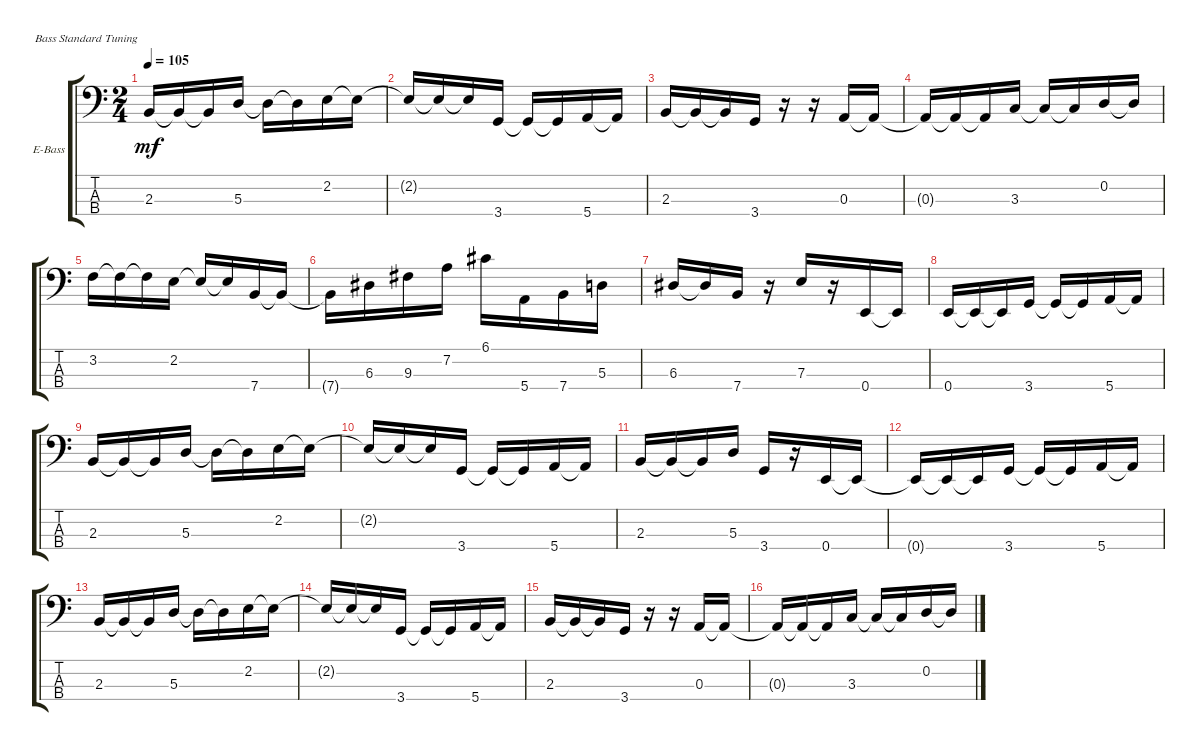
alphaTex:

\defaultSystemsLayout 4
\bracketExtendMode groupsimilarinstruments
\firstSystemTrackNameOrientation horizontal
\otherSystemsTrackNameOrientation horizontal
\track ("Anthony Jackson" "E-Bass") {instrument electricbassfinger}
\staff {score tabs}
\tuning (G2 D2 A1 E1)
\ts (2 4)
\tempo 105
\clef f4
\ks c
2.3.16{dy mf} 2.3{t}.16 2.3{t}.16 5.3.16 5.3{t}.16 5.3{t}.16 2.2.16 2.2{t}.16 |
2.2{t}.16 2.2{t}.16 2.2{t}.16 3.4.16 3.4{t}.16 3.4{t}.16 5.4.16 5.4{t}.16 |
2.3.16 2.3{t}.16 2.3{t}.16 3.4.16 r.16 r.16 0.3.16 0.3{t}.16 |
0.3{t}.16 0.3{t}.16 0.3{t}.16 3.3.16 3.3{t}.16 3.3{t}.16 0.2.16 0.2{t}.16 |
3.2.16 3.2{t}.16 3.2{t}.16 2.2.16 2.2{t}.16 2.2{t}.16 7.4.16 7.4{t}.16 |
7.4{t}.16 6.3.16 9.3.16 7.2.16 6.1.16 5.4.16 7.4.16 5.3.16 |
6.3.16 6.3{t}.16 7.4.16 r.16 7.3.16 r.16 0.4.16 0.4{t}.16 |
0.4.16 0.4{t}.16 0.4{t}.16 3.4.16 3.4{t}.16 3.4{t}.16 5.4.16 5.4{t}.16 |
2.3.16 2.3{t}.16 2.3{t}.16 5.3.16 5.3{t}.16 5.3{t}.16 2.2.16 2.2{t}.16 |
2.2{t}.16 2.2{t}.16 2.2{t}.16 3.4.16 3.4{t}.16 3.4{t}.16 5.4.16 5.4{t}.16 |
2.3.16 2.3{t}.16 2.3{t}.16 5.3.16 3.4.16 r.16 0.4.16 0.4{t}.16 |
0.4{t}.16 0.4{t}.16 0.4{t}.16 3.4.16 3.4{t}.16 3.4{t}.16 5.4.16 5.4{t}.16 |
2.3.16 2.3{t}.16 2.3{t}.16 5.3.16 5.3{t}.16 5.3{t}.16 2.2.16 2.2{t}.16 |
2.2{t}.16 2.2{t}.16 2.2{t}.16 3.4.16 3.4{t}.16 3.4{t}.16 5.4.16 5.4{t}.16 |
2.3.16 2.3{t}.16 2.3{t}.16 3.4.16 r.16 r.16 0.3.16 0.3{t}.16 |
0.3{t}.16 0.3{t}.16 0.3{t}.16 3.3.16 3.3{t}.16 3.3{t}.16 0.2.16 0.2{t}.16
